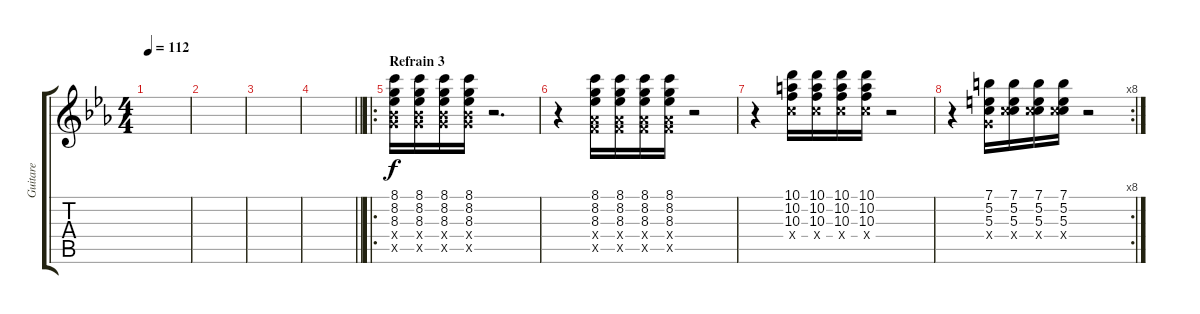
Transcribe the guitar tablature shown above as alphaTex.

\track ("Guitare" "Guitare") {instrument electricguitarclean}
\staff {score tabs}
\tuning (E4 B3 G3 D3 A2 E2) {hide}
\ts (4 4)
\tempo 112
\clef g2
\ks cminor
|
|
|
\barLineRight lightlight
|
\ro
\section ("" "Refrain 3")
(8.1 8.2 8.3 8.4{x} 10.5{x}).16 (8.1 8.2 8.3 8.4{x} 10.5{x}).16 (8.1 8.2 8.3 8.4{x} 10.5{x}).16 (8.1 8.2 8.3 8.4{x} 10.5{x}).16 r.2{d} |
r.4 (8.1 8.2 8.3 6.4{x} 8.5{x}).16 (8.1 8.2 8.3 6.4{x} 8.5{x}).16 (8.1 8.2 8.3 6.4{x} 8.5{x}).16 (8.1 8.2 8.3 6.4{x} 8.5{x}).16 r.2 |
r.4 (10.1 10.2 10.3 10.4{x}).16 (10.1 10.2 10.3 10.4{x}).16 (10.1 10.2 10.3 10.4{x}).16 (10.1 10.2 10.3 10.4{x}).16 r.2 |
\rc 8
r.4 (7.1 5.2 5.3 5.4{x}).16 (7.1 5.2 5.3 10.4{x}).16 (7.1 5.2 5.3 10.4{x}).16 (7.1 5.2 5.3 10.4{x}).16 r.2
